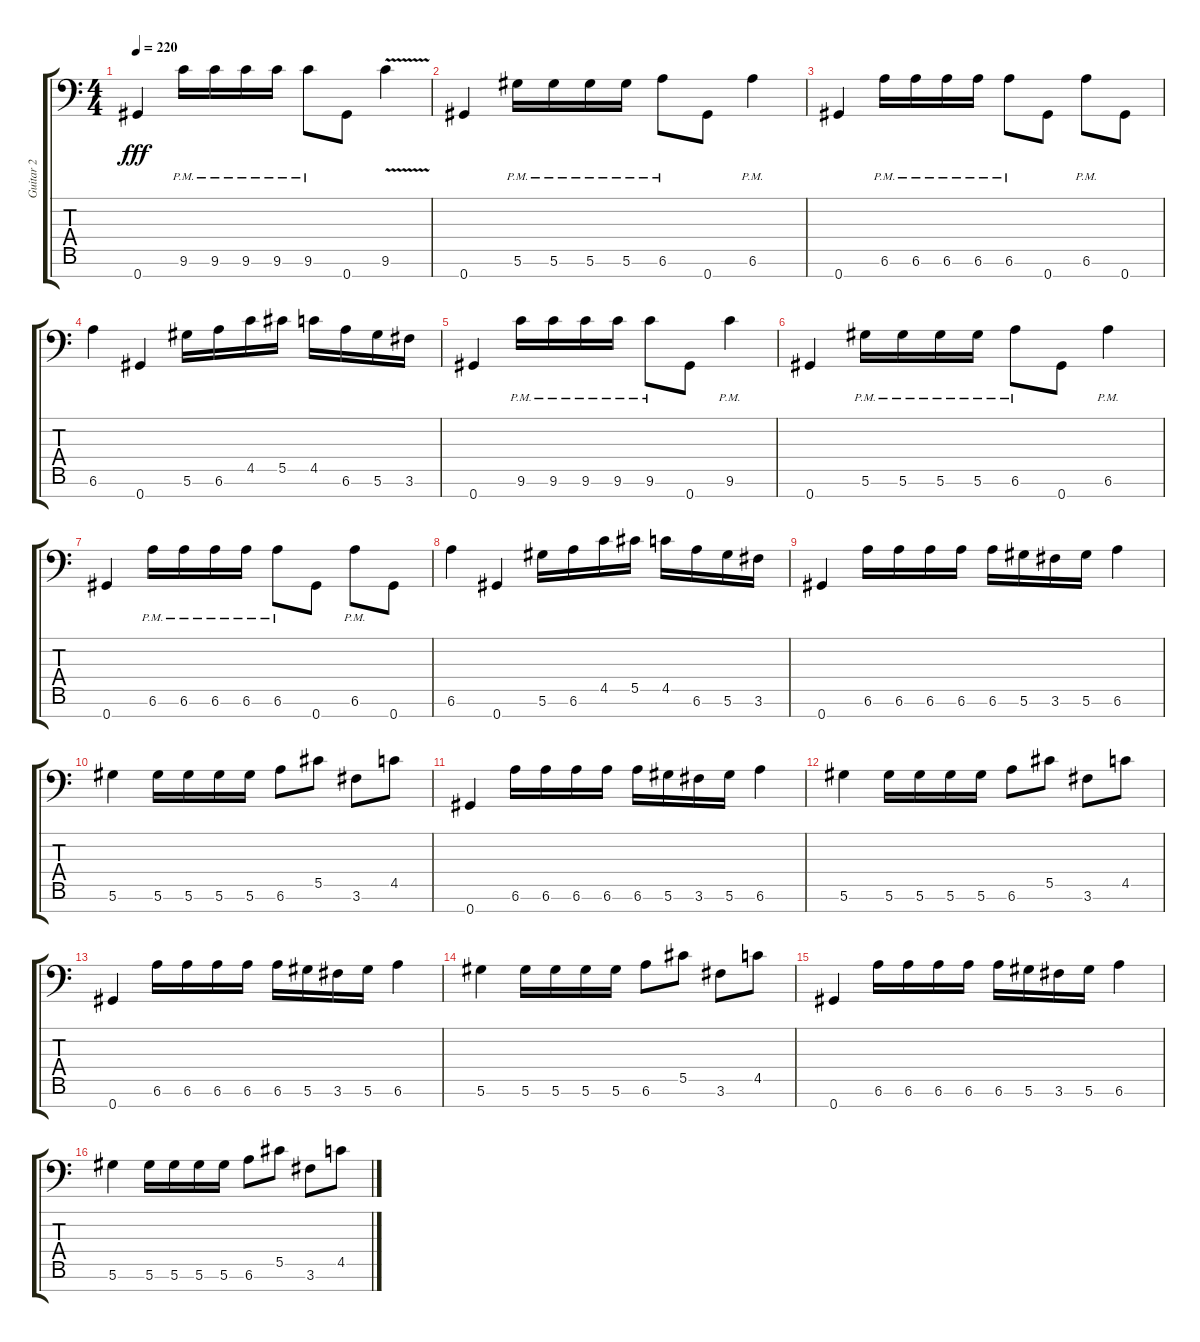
\track ("Guitar 2" "Guitar 2") {instrument distortionguitar}
\staff {score tabs}
\tuning (Eb4 Bb3 Gb3 Db3 Ab2 Eb2 Ab1) {hide}
\ts (4 4)
\tempo 220
\clef f4
\ks c
0.7.4{dy fff} 9.6{pm}.16 9.6{pm}.16 9.6{pm}.16 9.6{pm}.16 9.6{pm}.8 0.7.8 9.6{v}.4 |
0.7.4 5.6{pm}.16 5.6{pm}.16 5.6{pm}.16 5.6{pm}.16 6.6{pm}.8 0.7.8 6.6{pm}.4 |
0.7.4 6.6{pm}.16 6.6{pm}.16 6.6{pm}.16 6.6{pm}.16 6.6{pm}.8 0.7.8 6.6{pm}.8 0.7.8 |
6.6.4 0.7.4 5.6.16 6.6.16 4.5.16 5.5.16 4.5.16 6.6.16 5.6.16 3.6.16 |
0.7.4 9.6{pm}.16 9.6{pm}.16 9.6{pm}.16 9.6{pm}.16 9.6{pm}.8 0.7.8 9.6{pm}.4 |
0.7.4 5.6{pm}.16 5.6{pm}.16 5.6{pm}.16 5.6{pm}.16 6.6{pm}.8 0.7.8 6.6{pm}.4 |
0.7.4 6.6{pm}.16 6.6{pm}.16 6.6{pm}.16 6.6{pm}.16 6.6{pm}.8 0.7.8 6.6{pm}.8 0.7.8 |
6.6.4 0.7.4 5.6.16 6.6.16 4.5.16 5.5.16 4.5.16 6.6.16 5.6.16 3.6.16 |
0.7.4 6.6.16 6.6.16 6.6.16 6.6.16 6.6.16 5.6.16 3.6.16 5.6.16 6.6.4 |
5.6.4 5.6.16 5.6.16 5.6.16 5.6.16 6.6.8 5.5.8 3.6.8 4.5.8 |
0.7.4 6.6.16 6.6.16 6.6.16 6.6.16 6.6.16 5.6.16 3.6.16 5.6.16 6.6.4 |
5.6.4 5.6.16 5.6.16 5.6.16 5.6.16 6.6.8 5.5.8 3.6.8 4.5.8 |
0.7.4 6.6.16 6.6.16 6.6.16 6.6.16 6.6.16 5.6.16 3.6.16 5.6.16 6.6.4 |
5.6.4 5.6.16 5.6.16 5.6.16 5.6.16 6.6.8 5.5.8 3.6.8 4.5.8 |
0.7.4 6.6.16 6.6.16 6.6.16 6.6.16 6.6.16 5.6.16 3.6.16 5.6.16 6.6.4 |
5.6.4 5.6.16 5.6.16 5.6.16 5.6.16 6.6.8 5.5.8 3.6.8 4.5.8
